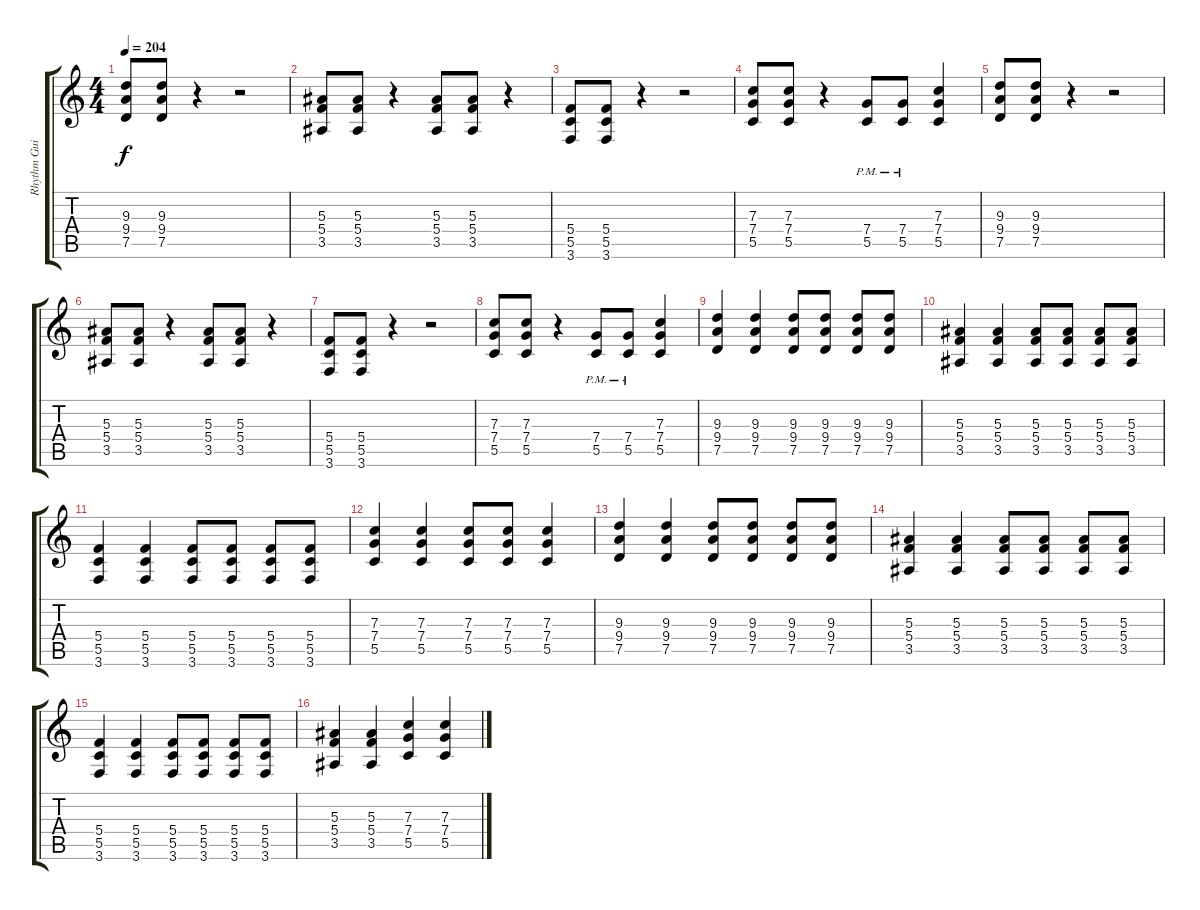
\track ("Rhythm Guitar  " "Rhythm Gui") {instrument overdrivenguitar}
\staff {score tabs}
\tuning (D4 A3 F3 C3 G2 D2) {hide}
\ts (4 4)
\tempo 204
\clef g2
\ks c
(9.3 9.4 7.5).8{dy f} (9.3 9.4 7.5).8 r.4 r.2 |
(5.3 5.4 3.5).8 (5.3 5.4 3.5).8 r.4 (5.3 5.4 3.5).8 (5.3 5.4 3.5).8 r.4 |
(5.4 5.5 3.6).8 (5.4 5.5 3.6).8 r.4 r.2 |
(7.3 7.4 5.5).8 (7.3 7.4 5.5).8 r.4 (7.4{pm} 5.5{pm}).8 (7.4{pm} 5.5{pm}).8 (7.3 7.4 5.5).4 |
(9.3 9.4 7.5).8 (9.3 9.4 7.5).8 r.4 r.2 |
(5.3 5.4 3.5).8 (5.3 5.4 3.5).8 r.4 (5.3 5.4 3.5).8 (5.3 5.4 3.5).8 r.4 |
(5.4 5.5 3.6).8 (5.4 5.5 3.6).8 r.4 r.2 |
(7.3 7.4 5.5).8 (7.3 7.4 5.5).8 r.4 (7.4{pm} 5.5{pm}).8 (7.4{pm} 5.5{pm}).8 (7.3 7.4 5.5).4 |
(9.3 9.4 7.5).4 (9.3 9.4 7.5).4 (9.3 9.4 7.5).8 (9.3 9.4 7.5).8 (9.3 9.4 7.5).8 (9.3 9.4 7.5).8 |
(5.3 5.4 3.5).4 (5.3 5.4 3.5).4 (5.3 5.4 3.5).8 (5.3 5.4 3.5).8 (5.3 5.4 3.5).8 (5.3 5.4 3.5).8 |
(5.4 5.5 3.6).4 (5.4 5.5 3.6).4 (5.4 5.5 3.6).8 (5.4 5.5 3.6).8 (5.4 5.5 3.6).8 (5.4 5.5 3.6).8 |
(7.3 7.4 5.5).4 (7.3 7.4 5.5).4 (7.3 7.4 5.5).8 (7.3 7.4 5.5).8 (7.3 7.4 5.5).4 |
(9.3 9.4 7.5).4 (9.3 9.4 7.5).4 (9.3 9.4 7.5).8 (9.3 9.4 7.5).8 (9.3 9.4 7.5).8 (9.3 9.4 7.5).8 |
(5.3 5.4 3.5).4 (5.3 5.4 3.5).4 (5.3 5.4 3.5).8 (5.3 5.4 3.5).8 (5.3 5.4 3.5).8 (5.3 5.4 3.5).8 |
(5.4 5.5 3.6).4 (5.4 5.5 3.6).4 (5.4 5.5 3.6).8 (5.4 5.5 3.6).8 (5.4 5.5 3.6).8 (5.4 5.5 3.6).8 |
(5.3 5.4 3.5).4 (5.3 5.4 3.5).4 (7.3 7.4 5.5).4 (7.3 7.4 5.5).4
